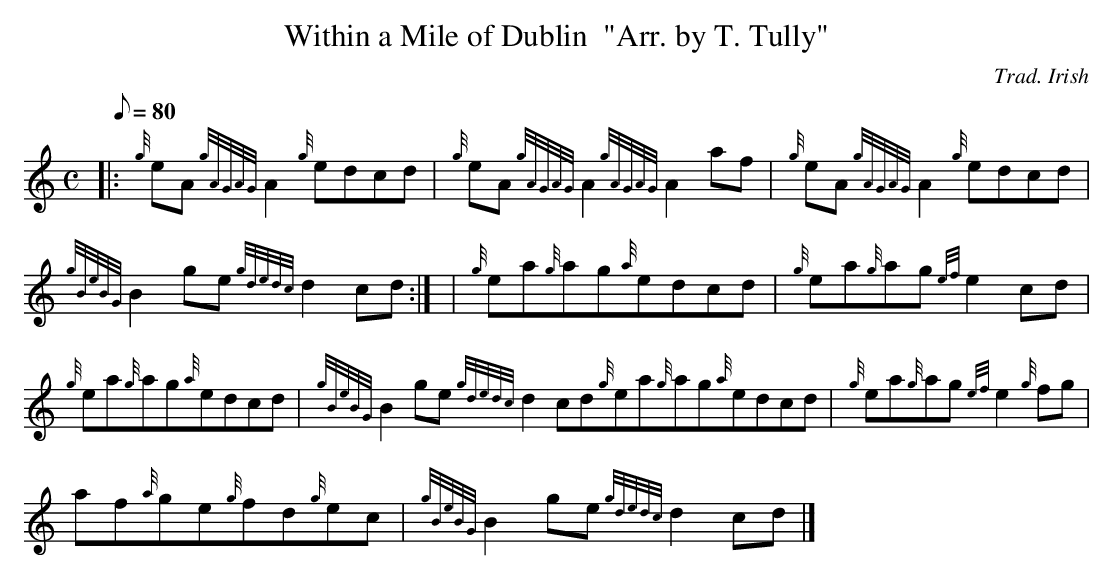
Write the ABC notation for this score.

X:1
T:Within a Mile of Dublin  "Arr. by T. Tully"
M:C
L:1/8
Q:80
C:Trad. Irish
K:HP
|: {g}eA{gAGAG}A2{g}edcd | \
{g}eA{gAGAG}A2{gAGAG}A2af | \
{g}eA{gAGAG}A2{g}edcd |
{gBeBG}B2ge{gdedc}d2cd:| [ | \
{g}ea{g}ag{a}edcd | \
{g}ea{g}ag{ef}e2cd |
{g}ea{g}ag{a}edcd | \
{gBeBG}B2ge{gdedc}d2cd{g}ea{g}ag{a}edcd | \
{g}ea{g}ag{ef}e2{g}fg |
af{a}ge{g}fd{g}ec | \
{gBeBG}B2ge{gdedc}d2cd|]
